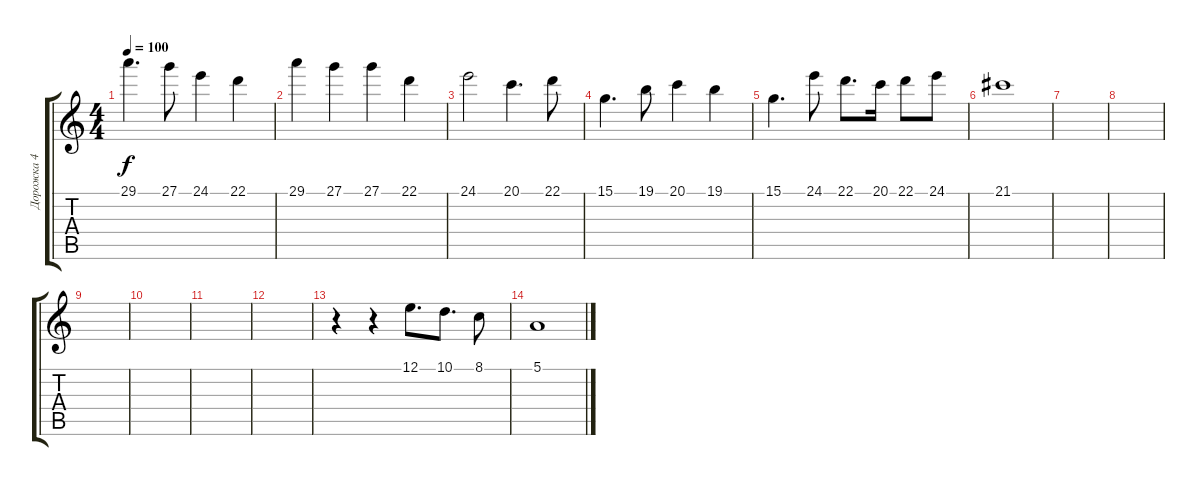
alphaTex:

\track ("Дорожка 4" "Дорожка 4") {instrument musicbox}
\staff {score tabs}
\tuning (E4 B3 G3 D3 A2 E2) {hide}
\ts (4 4)
\tempo 100
\clef g2
\ks c
29.1.4{d dy f} 27.1.8 24.1.4 22.1.4 |
29.1.4 27.1.4 27.1.4 22.1.4 |
24.1.2 20.1.4{d} 22.1.8 |
15.1.4{d} 19.1.8 20.1.4 19.1.4 |
15.1.4{d} 24.1.8 22.1.8{d} 20.1.16 22.1.8 24.1.8 |
21.1.1 |
|
|
|
|
|
|
r.4 r.4 12.1.8{d} 10.1.8{d} 8.1.8 |
5.1.1
